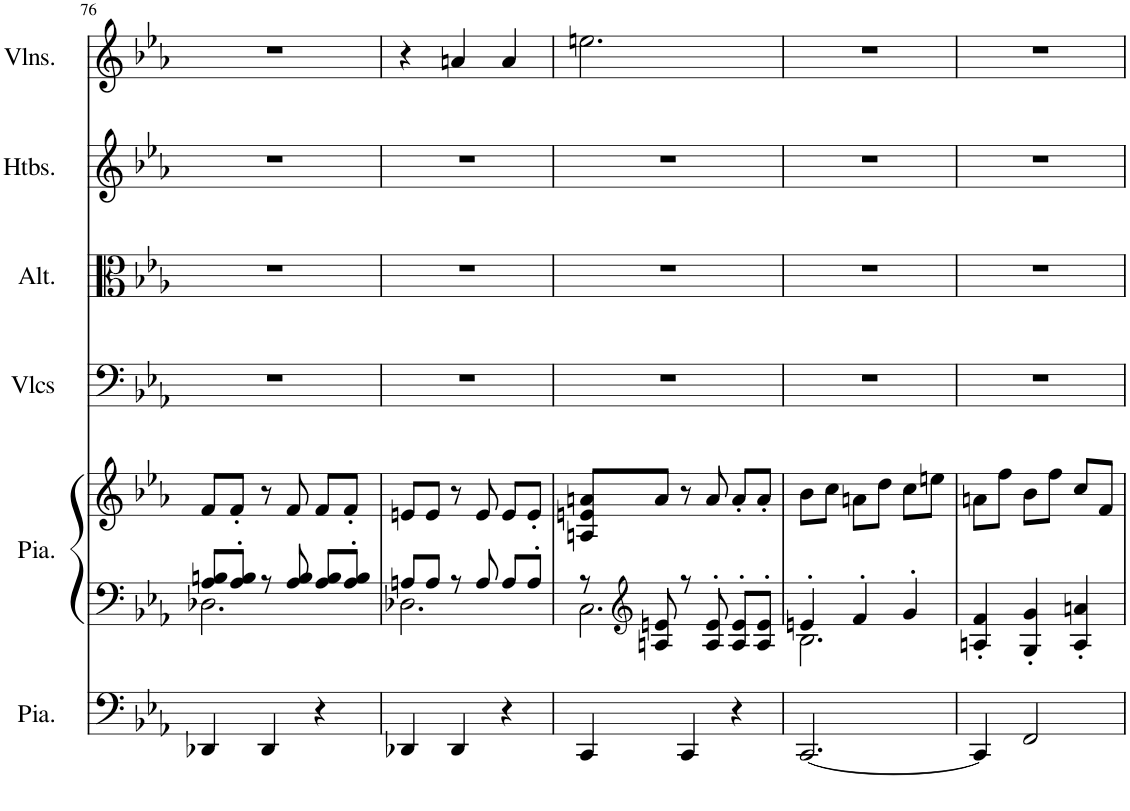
**kern	**kern	**kern	**kern	**kern	**kern	**kern
*part6	*part5	*part5	*part4	*part3	*part2	*part1
*staff7	*staff6	*staff5	*staff4	*staff3	*staff2	*staff1
*I"Piano, Pedals	*I"Piano, Organ	*	*I"Violoncelles, Bass	*I"Altos, Tenor	*I"Hautbois, Alto	*I"Violons, Soprano
*I'Pia.	*I'Pia.	*	*I'Vlcs	*I'Alt.	*I'Htbs.	*I'Vlns.
!!LO:PB:g=z
*clefF4	*clefF4	*clefG2	*clefF4	*clefC3	*clefG2	*clefG2
*k[b-e-a-]	*k[b-e-a-]	*k[b-e-a-]	*k[b-e-a-]	*k[b-e-a-]	*k[b-e-a-]	*k[b-e-a-]
*M3/4	*M3/4	*M3/4	*M3/4	*M3/4	*M3/4	*M3/4
=76	=76	=76	=76	=76	=76	=76
*	*^	*	*	*	*	*
4DD-X/	8A-/ 8Bn/L	2.D-X\	8f/L	2.r	2.r	2.r	2.r
.	8A-/' 8B/'J	.	8f'/J	.	.	.	.
4DD-/	8r	.	8r	.	.	.	.
.	8A-/ 8B/	.	8f/	.	.	.	.
4r	8A-/ 8B/L	.	8f/L	.	.	.	.
.	8A-/' 8B/'J	.	8f'/J	.	.	.	.
=77	=77	=77	=77	=77	=77	=77	=77
4DD-X/	8An/L	2.D-X\	8en/L	2.r	2.r	2.r	4r
.	8A/J	.	8e/J	.	.	.	.
4DD-/	8r	.	8r	.	.	.	4an/
.	8A/	.	8e/	.	.	.	.
4r	8A/L	.	8e/L	.	.	.	4a/
.	8A'/J	.	8e'/J	.	.	.	.
=78	=78	=78	=78	=78	=78	=78	=78
4CC/	8r	2.C\	8An/ 8en/ 8an/L	2.r	2.r	2.r	2.een\
*	*clefG2	*	*	*	*	*	*
.	8An/ 8en/	.	8a/J	.	.	.	.
4CC/	8r	.	8r	.	.	.	.
.	8A/' 8e/'	.	8a/	.	.	.	.
4r	8A/' 8e/'L	.	8a'/L	.	.	.	.
.	8A/' 8e/'J	.	8a'/J	.	.	.	.
=79	=79	=79	=79	=79	=79	=79	=79
[2.CC/	4en'/	2.B-\	8b-\L	2.r	2.r	2.r	2.r
.	.	.	8cc\J	.	.	.	.
.	4f'/	.	8an\L	.	.	.	.
.	.	.	8dd\J	.	.	.	.
.	4g'/	.	8cc\L	.	.	.	.
.	.	.	8een\J	.	.	.	.
*	*v	*v	*	*	*	*	*
=80	=80	=80	=80	=80	=80	=80
4CC/]	4An/' 4f/'	8an\L	2.r	2.r	2.r	2.r
.	.	8ff\J	.	.	.	.
2FF/	4G/' 4g/'	8b-\L	.	.	.	.
.	.	8ff\J	.	.	.	.
.	4A/' 4an/'	8cc/L	.	.	.	.
.	.	8f/J	.	.	.	.
=	=	=	=	=	=	=
*-	*-	*-	*-	*-	*-	*-
